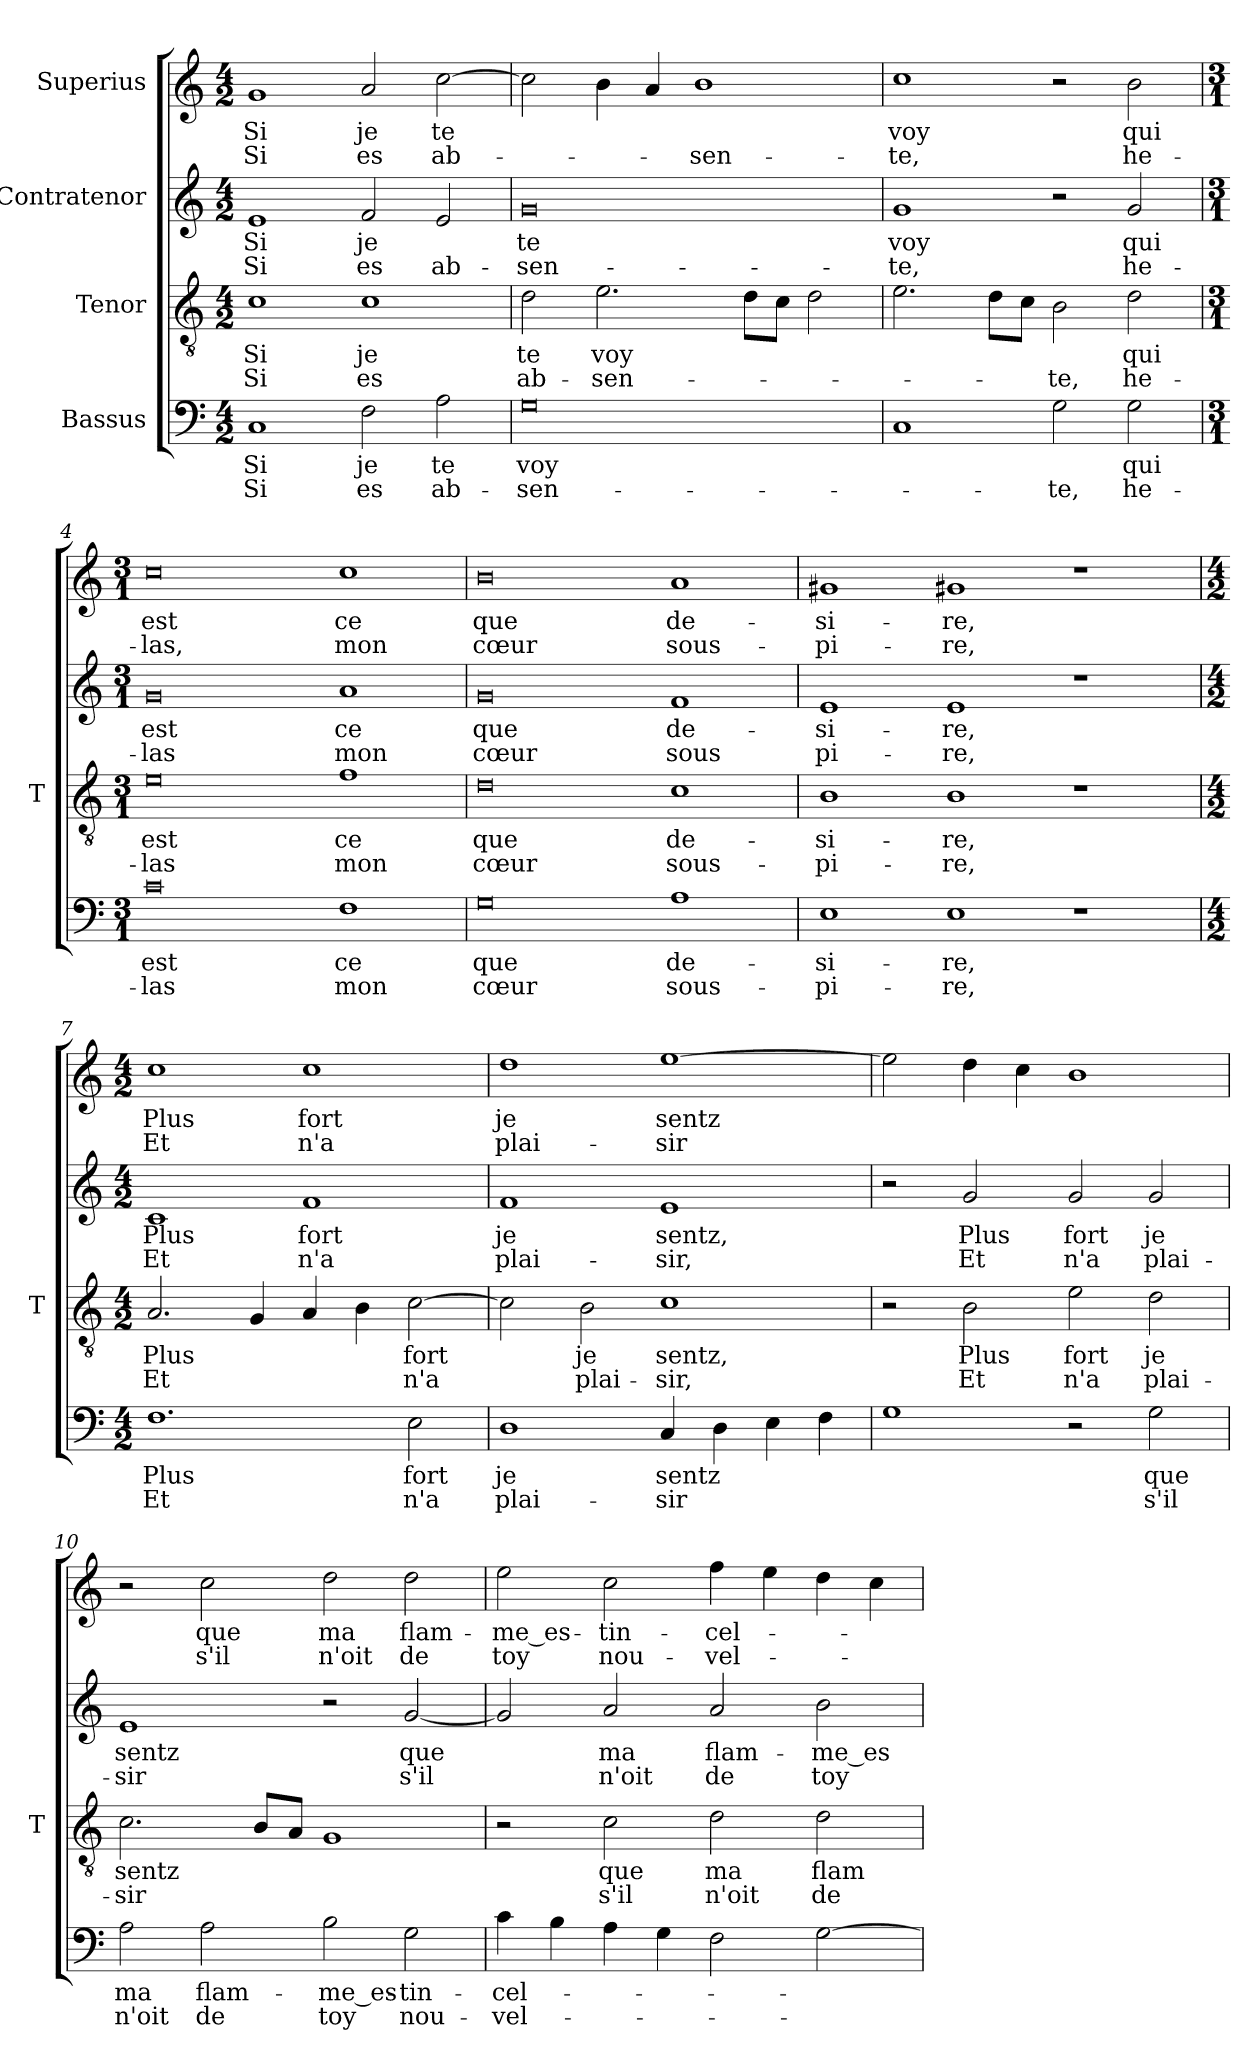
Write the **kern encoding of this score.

**kern	**text	**text	**kern	**text	**text	**kern	**text	**text	**kern	**text	**text
*part4	*part4	*part4	*part3	*part3	*part3	*part2	*part2	*part2	*part1	*part1	*part1
*staff4	*staff4	*staff4	*staff3	*staff3	*staff3	*staff2	*staff2	*staff2	*staff1	*staff1	*staff1
*I"Bassus	*	*	*I"Tenor	*	*	*I"Contratenor	*	*	*I"Superius	*	*
*	*	*	*I'T	*	*	*	*	*	*	*	*
*clefF4	*	*	*clefGv2	*	*	*clefG2	*	*	*clefG2	*	*
*k[]	*	*	*k[]	*	*	*k[]	*	*	*k[]	*	*
*M4/2	*	*	*M4/2	*	*	*M4/2	*	*	*M4/2	*	*
=1	=1	=1	=1	=1	=1	=1	=1	=1	=1	=1	=1
1C	-Si	-Si	1c	-Si	-Si	1e	-Si	-Si	1g	-Si	-Si
2F	-je	-es	1c	-je	-es	2f	-je	-es	2a	-je	-es
2A	-te	ab-	.	.	.	2e	.	ab-	[2cc	-te	ab-
=2	=2	=2	=2	=2	=2	=2	=2	=2	=2	=2	=2
0G	-voy	sen-	2d	-te	ab-	0g	-te	sen-	2cc]	.	.
.	.	.	2.e	-voy	sen-	.	.	.	4b	.	.
.	.	.	.	.	.	.	.	.	4a	.	.
.	.	.	.	.	.	.	.	.	1b	.	sen-
.	.	.	8dL	.	.	.	.	.	.	.	.
.	.	.	8cJ	.	.	.	.	.	.	.	.
.	.	.	2d	.	.	.	.	.	.	.	.
=3	=3	=3	=3	=3	=3	=3	=3	=3	=3	=3	=3
1C	.	.	2.e	.	.	1g	-voy	-te,	1cc	-voy	-te,
.	.	.	8dL	.	.	.	.	.	.	.	.
.	.	.	8cJ	.	.	.	.	.	.	.	.
2G	.	-te,	2B	.	-te,	2r	.	.	2r	.	.
2G	-qui	he-	2d	-qui	he-	2g	-qui	he-	2b	-qui	he-
=4	=4	=4	=4	=4	=4	=4	=4	=4	=4	=4	=4
*M3/1	*	*	*M3/1	*	*	*M3/1	*	*	*M3/1	*	*
0c	-est	-las	0e	-est	-las	0g	-est	-las	0cc	-est	-las,
1F	-ce	-mon	1f	-ce	-mon	1a	-ce	-mon	1cc	-ce	-mon
=5	=5	=5	=5	=5	=5	=5	=5	=5	=5	=5	=5
0G	-que	-cœur	0d	-que	-cœur	0g	-que	-cœur	0b	-que	-cœur
1A	de-	sous-	1c	de-	sous-	1f	de-	-sous	1a	de-	sous-
=6	=6	=6	=6	=6	=6	=6	=6	=6	=6	=6	=6
1E	si-	pi-	1B	si-	pi-	1e	si-	pi-	1g#X	si-	pi-
1E	-re,	-re,	1B	-re,	-re,	1e	-re,	-re,	1g#X	-re,	-re,
1r	.	.	1r	.	.	1r	.	.	1r	.	.
=7	=7	=7	=7	=7	=7	=7	=7	=7	=7	=7	=7
*M4/2	*	*	*M4/2	*	*	*M4/2	*	*	*M4/2	*	*
1.F	-Plus	-Et	2.A	-Plus	-Et	1c	-Plus	-Et	1cc	-Plus	-Et
.	.	.	4G	.	.	.	.	.	.	.	.
.	.	.	4A	.	.	1f	-fort	-n'a	1cc	-fort	-n'a
.	.	.	4B	.	.	.	.	.	.	.	.
2E	-fort	-n'a	[2c	-fort	-n'a	.	.	.	.	.	.
=8	=8	=8	=8	=8	=8	=8	=8	=8	=8	=8	=8
1D	-je	plai-	2c]	.	.	1f	-je	plai-	1dd	-je	plai-
.	.	.	2B	-je	plai-	.	.	.	.	.	.
4C	-sentz	-sir	1c	-sentz,	-sir,	1e	-sentz,	-sir,	[1ee	-sentz	-sir
4D	.	.	.	.	.	.	.	.	.	.	.
4E	.	.	.	.	.	.	.	.	.	.	.
4F	.	.	.	.	.	.	.	.	.	.	.
=9	=9	=9	=9	=9	=9	=9	=9	=9	=9	=9	=9
1G	.	.	2r	.	.	2r	.	.	2ee]	.	.
.	.	.	2B	-Plus	-Et	2g	-Plus	-Et	4dd	.	.
.	.	.	.	.	.	.	.	.	4cc	.	.
2r	.	.	2e	-fort	-n'a	2g	-fort	-n'a	1b	.	.
2G	-que	-s'il	2d	-je	plai-	2g	-je	plai-	.	.	.
=10	=10	=10	=10	=10	=10	=10	=10	=10	=10	=10	=10
2A	-ma	-n'oit	2.c	-sentz	-sir	1e	-sentz	-sir	2r	.	.
2A	flam-	-de	.	.	.	.	.	.	2cc	-que	-s'il
.	.	.	8BL	.	.	.	.	.	.	.	.
.	.	.	8AJ	.	.	.	.	.	.	.	.
2B	me_es-	-toy	1G	.	.	2r	.	.	2dd	-ma	-n'oit
2G	tin-	nou-	.	.	.	[2g	-que	-s'il	2dd	flam-	-de
=11	=11	=11	=11	=11	=11	=11	=11	=11	=11	=11	=11
4c	cel-	vel-	2r	.	.	2g]	.	.	2ee	me_es-	-toy
4B	.	.	.	.	.	.	.	.	.	.	.
4A	.	.	2c	-que	-s'il	2a	-ma	-n'oit	2cc	tin-	nou-
4G	.	.	.	.	.	.	.	.	.	.	.
2F	.	.	2d	-ma	-n'oit	2a	flam-	-de	4ff	cel-	vel-
.	.	.	.	.	.	.	.	.	4ee	.	.
[2G	.	.	2d	flam-	-de	2b	me_es-	-toy	4dd	.	.
.	.	.	.	.	.	.	.	.	4cc	.	.
=	=	=	=	=	=	=	=	=	=	=	=
*-	*-	*-	*-	*-	*-	*-	*-	*-	*-	*-	*-
